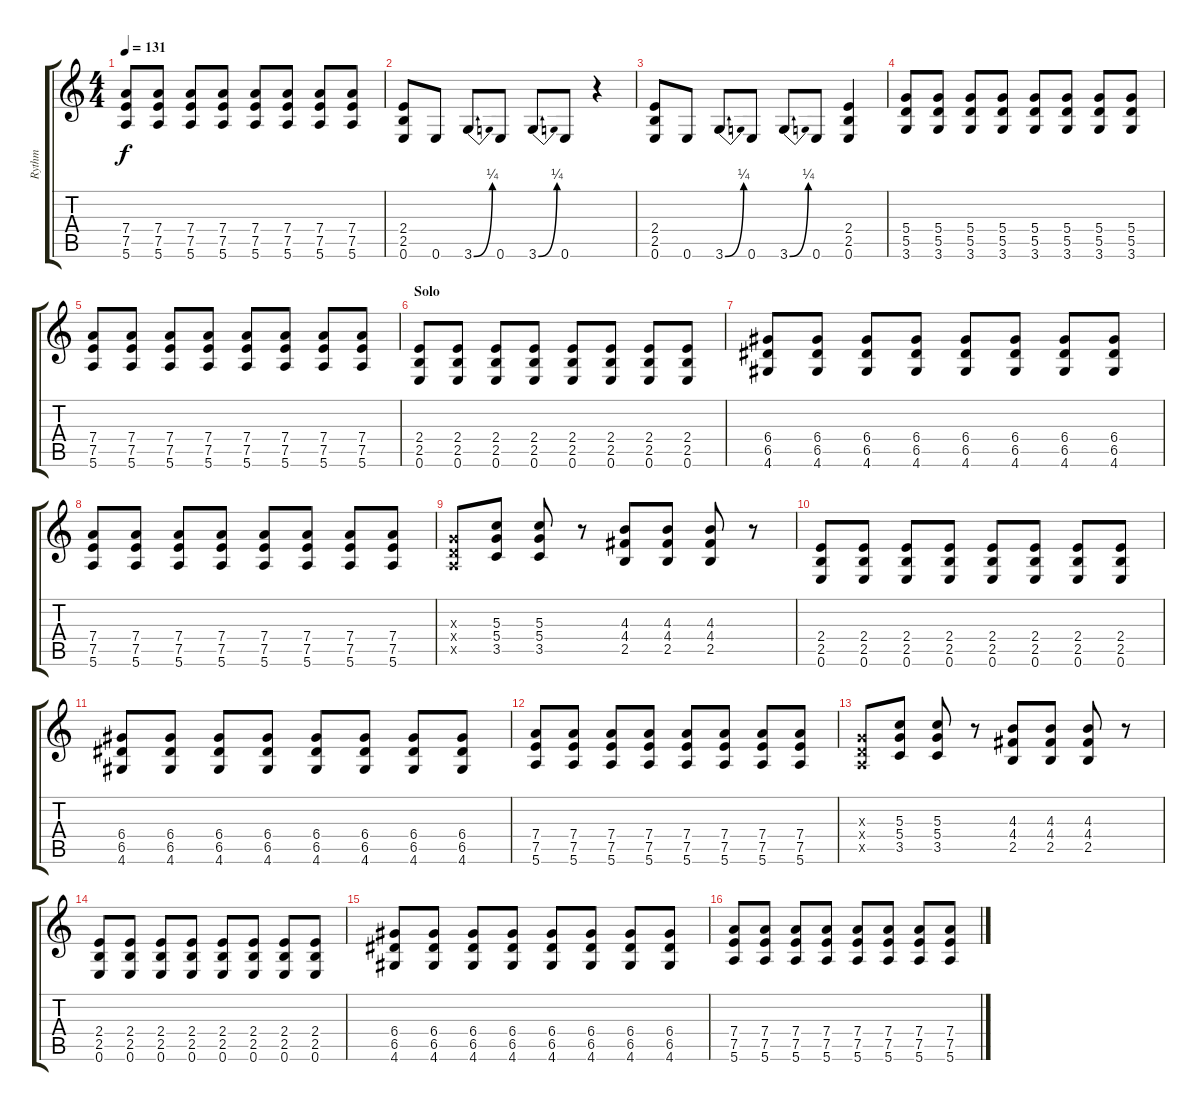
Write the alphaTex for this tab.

\track ("Rythm" "Rythm") {instrument overdrivenguitar}
\staff {score tabs}
\tuning (E4 B3 G3 D3 A2 E2) {hide}
\ts (4 4)
\tempo 131
\clef g2
\ks c
(7.4 7.5 5.6).8{dy f} (7.4 7.5 5.6).8 (7.4 7.5 5.6).8 (7.4 7.5 5.6).8 (7.4 7.5 5.6).8 (7.4 7.5 5.6).8 (7.4 7.5 5.6).8 (7.4 7.5 5.6).8 |
(2.4 2.5 0.6).8 0.6.8 3.6{be (bend 0 0 60 1)}.8 0.6.8 3.6{be (bend 0 0 60 1)}.8 0.6.8 r.4 |
(2.4 2.5 0.6).8 0.6.8 3.6{be (bend 0 0 60 1)}.8 0.6.8 3.6{be (bend 0 0 60 1)}.8 0.6.8 (2.4 2.5 0.6).4 |
(5.4 5.5 3.6).8 (5.4 5.5 3.6).8 (5.4 5.5 3.6).8 (5.4 5.5 3.6).8 (5.4 5.5 3.6).8 (5.4 5.5 3.6).8 (5.4 5.5 3.6).8 (5.4 5.5 3.6).8 |
(7.4 7.5 5.6).8 (7.4 7.5 5.6).8 (7.4 7.5 5.6).8 (7.4 7.5 5.6).8 (7.4 7.5 5.6).8 (7.4 7.5 5.6).8 (7.4 7.5 5.6).8 (7.4 7.5 5.6).8 |
\section ("" "Solo")
(2.4 2.5 0.6).8 (2.4 2.5 0.6).8 (2.4 2.5 0.6).8 (2.4 2.5 0.6).8 (2.4 2.5 0.6).8 (2.4 2.5 0.6).8 (2.4 2.5 0.6).8 (2.4 2.5 0.6).8 |
(6.4 6.5 4.6).8 (6.4 6.5 4.6).8 (6.4 6.5 4.6).8 (6.4 6.5 4.6).8 (6.4 6.5 4.6).8 (6.4 6.5 4.6).8 (6.4 6.5 4.6).8 (6.4 6.5 4.6).8 |
(7.4 7.5 5.6).8 (7.4 7.5 5.6).8 (7.4 7.5 5.6).8 (7.4 7.5 5.6).8 (7.4 7.5 5.6).8 (7.4 7.5 5.6).8 (7.4 7.5 5.6).8 (7.4 7.5 5.6).8 |
(0.3{x} 0.4{x} 0.5{x}).8 (5.3 5.4 3.5).8 (5.3 5.4 3.5).8 r.8 (4.3 4.4 2.5).8 (4.3 4.4 2.5).8 (4.3 4.4 2.5).8 r.8 |
(2.4 2.5 0.6).8 (2.4 2.5 0.6).8 (2.4 2.5 0.6).8 (2.4 2.5 0.6).8 (2.4 2.5 0.6).8 (2.4 2.5 0.6).8 (2.4 2.5 0.6).8 (2.4 2.5 0.6).8 |
(6.4 6.5 4.6).8 (6.4 6.5 4.6).8 (6.4 6.5 4.6).8 (6.4 6.5 4.6).8 (6.4 6.5 4.6).8 (6.4 6.5 4.6).8 (6.4 6.5 4.6).8 (6.4 6.5 4.6).8 |
(7.4 7.5 5.6).8 (7.4 7.5 5.6).8 (7.4 7.5 5.6).8 (7.4 7.5 5.6).8 (7.4 7.5 5.6).8 (7.4 7.5 5.6).8 (7.4 7.5 5.6).8 (7.4 7.5 5.6).8 |
(0.3{x} 0.4{x} 0.5{x}).8 (5.3 5.4 3.5).8 (5.3 5.4 3.5).8 r.8 (4.3 4.4 2.5).8 (4.3 4.4 2.5).8 (4.3 4.4 2.5).8 r.8 |
(2.4 2.5 0.6).8 (2.4 2.5 0.6).8 (2.4 2.5 0.6).8 (2.4 2.5 0.6).8 (2.4 2.5 0.6).8 (2.4 2.5 0.6).8 (2.4 2.5 0.6).8 (2.4 2.5 0.6).8 |
(6.4 6.5 4.6).8 (6.4 6.5 4.6).8 (6.4 6.5 4.6).8 (6.4 6.5 4.6).8 (6.4 6.5 4.6).8 (6.4 6.5 4.6).8 (6.4 6.5 4.6).8 (6.4 6.5 4.6).8 |
(7.4 7.5 5.6).8 (7.4 7.5 5.6).8 (7.4 7.5 5.6).8 (7.4 7.5 5.6).8 (7.4 7.5 5.6).8 (7.4 7.5 5.6).8 (7.4 7.5 5.6).8 (7.4 7.5 5.6).8
